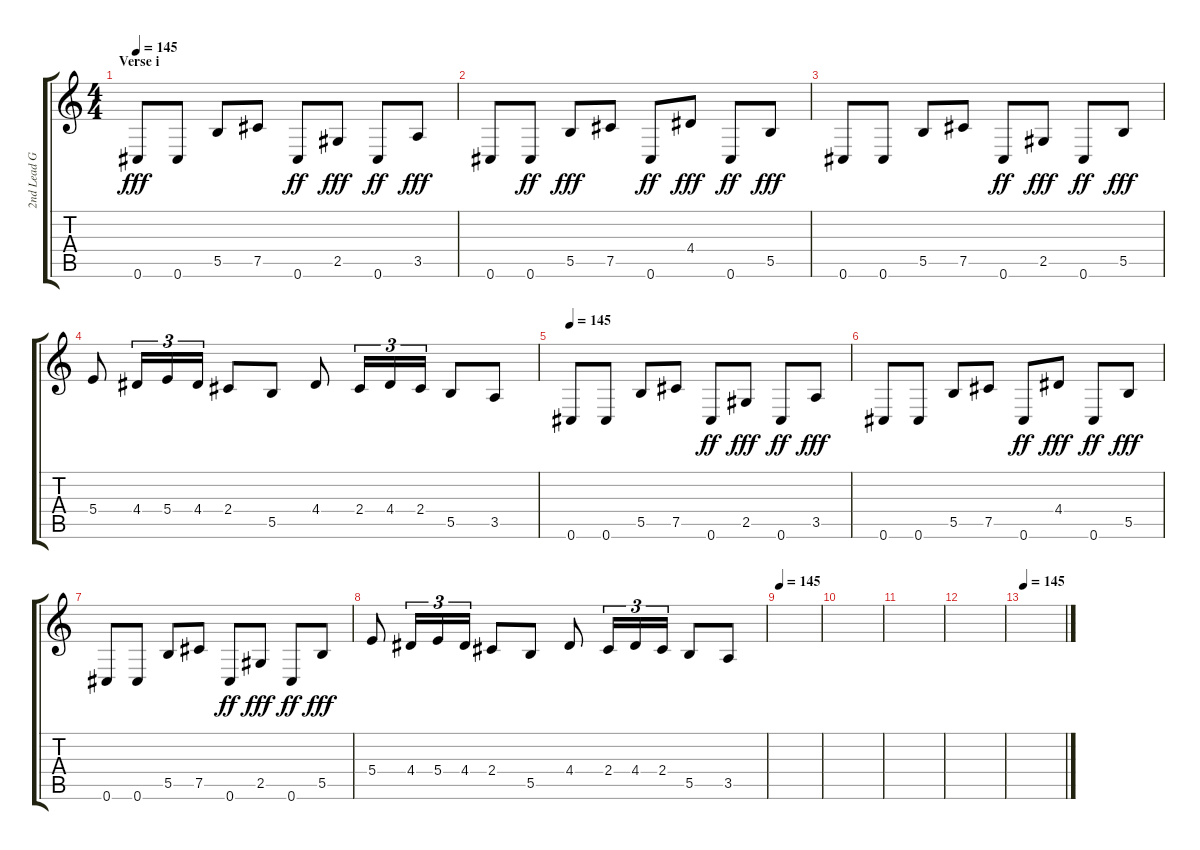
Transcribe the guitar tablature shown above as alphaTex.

\track ("2nd Lead Guitar" "2nd Lead G") {instrument distortionguitar}
\staff {score tabs}
\tuning (Db4 Ab3 E3 B2 Gb2 Db2) {hide}
\ts (4 4)
\section ("" "Verse i")
\tempo 145
\clef g2
\ks c
0.6.8{dy fff instrument distortionguitar} 0.6.8 5.5.8 7.5.8 0.6.8{dy ff} 2.5.8{dy fff} 0.6.8{dy ff} 3.5.8{dy fff} |
0.6.8 0.6.8{dy ff} 5.5.8{dy fff} 7.5.8 0.6.8{dy ff} 4.4.8{dy fff} 0.6.8{dy ff} 5.5.8{dy fff} |
0.6.8 0.6.8 5.5.8 7.5.8 0.6.8{dy ff} 2.5.8{dy fff} 0.6.8{dy ff} 5.5.8{dy fff} |
5.4.8 4.4.16{tu (3 2)} 5.4.16{tu (3 2)} 4.4.16{tu (3 2)} 2.4.8 5.5.8 4.4.8 2.4.16{tu (3 2)} 4.4.16{tu (3 2)} 2.4.16{tu (3 2)} 5.5.8 3.5.8 |
\tempo 145
0.6.8 0.6.8 5.5.8 7.5.8 0.6.8{dy ff} 2.5.8{dy fff} 0.6.8{dy ff} 3.5.8{dy fff} |
0.6.8 0.6.8 5.5.8 7.5.8 0.6.8{dy ff} 4.4.8{dy fff} 0.6.8{dy ff} 5.5.8{dy fff} |
0.6.8 0.6.8 5.5.8 7.5.8 0.6.8{dy ff} 2.5.8{dy fff} 0.6.8{dy ff} 5.5.8{dy fff} |
5.4.8 4.4.16{tu (3 2)} 5.4.16{tu (3 2)} 4.4.16{tu (3 2)} 2.4.8 5.5.8 4.4.8 2.4.16{tu (3 2)} 4.4.16{tu (3 2)} 2.4.16{tu (3 2)} 5.5.8 3.5.8 |
\tempo 145
|
|
|
|
\tempo 145
